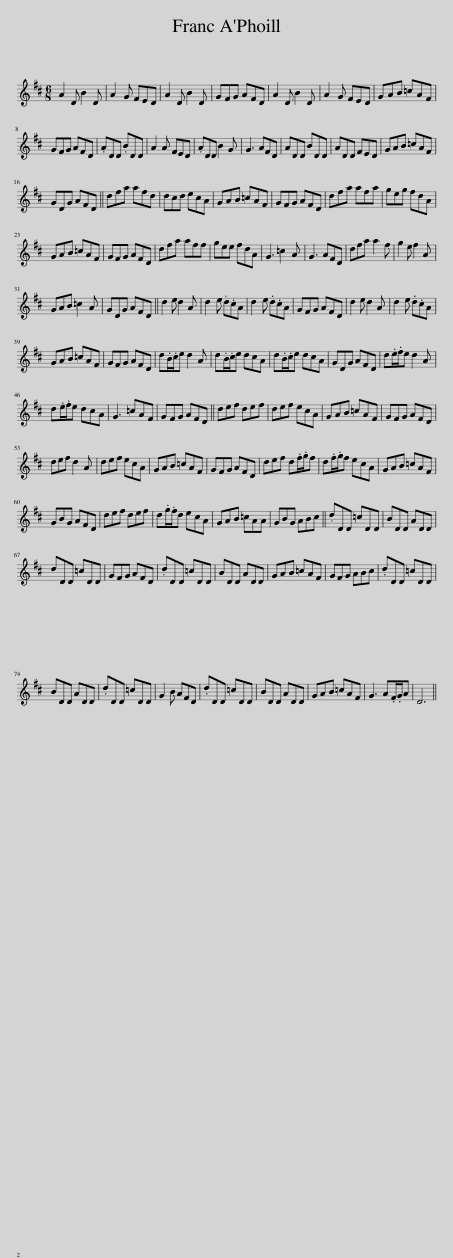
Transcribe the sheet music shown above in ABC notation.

X:1
L:1/8
M:6/8
I:linebreak $
K:D
V:1 treble
V:1
 A2 D B2 D | A2 G FED | A2 D B2 D | GFG AFD | A2 D B2 D | %5
 A2 G FED | GAB =cAF |$ GFG AFD | .ADD .BDD | A2 A FED | %10
 .ADD B2 G | G3 AFD | ADD BDD | ADD FED | GAB =cAF |$ %15
 GDG AFD || dfa afd | dcd ecA | GAB =cAF | GFG AFD | %20
 dfa afa | geg fdA |$ GAB =cAF | GFG AFD | dfa aff | %25
 gee fdA | G3 =c2 A | G3 AFD | dfa a2 f | g2 e f2 A |$ %30
 GAB =c2 A | GDG AFD || d2 e d2 A | d2 e .d.cA | d2 e .d.cA | %35
 GFG AFD | d2 e d2 A | d2 e .d.cA |$ GAB =cAF | GFG AFD | %40
 d.B/.c/e d2 A | d.B/.c/e dcA | d.B/.c/e dcA | GDG AFD | d.e/.f/e d2 A |$ %45
 d.e/.f/e dcA | G3 =cAF | GFG AFD || def def | def ecA | %50
 GAB =cAF | GFG AFD |$ def d2 A | def ecA | GAB =cAF | %55
 GFG AFD | def d.f/.g/f | d.f/.g/f ecA | GAB =cAF |$ GBG AFD | %60
 def def | d.g/.f/d ecA | GAB =cAA | GBG ABc || .dDD =cDD | %65
 BDD ADD |$ dDD =cDD | GFG AFD | .dDD =cDD | BDD ADD | %70
 GAB =cAF | GFG ABc | .dDD =cDD |$ BDD ADD | .dDD =cDD | %75
 G2 B AFD | .dDD =cDD | BDD ADD | GAB =cAF | G3 A.F/.G/A | %80
 D6 || %81
